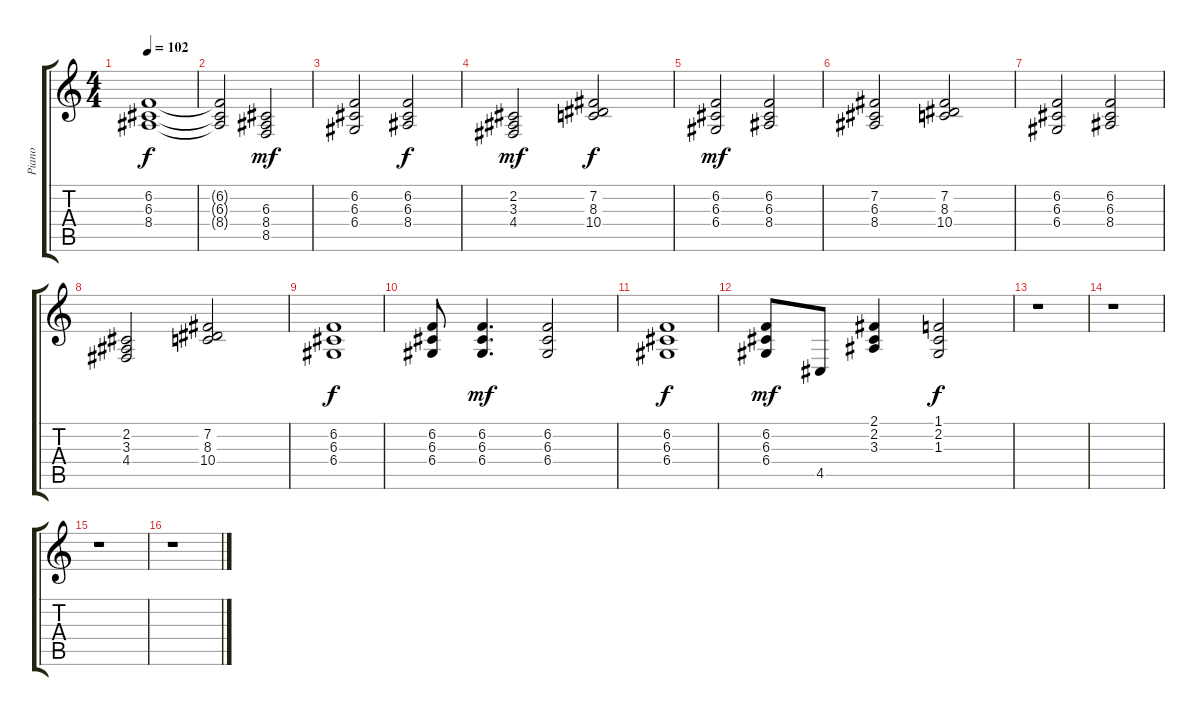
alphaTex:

\track ("Piano" "Piano") {instrument electricpiano1}
\staff {score tabs}
\tuning (E4 B3 G3 D3 A2 E2) {hide}
\ts (4 4)
\tempo 102
\clef g2
\ks c
(6.2 6.3 8.4).1{dy f} |
(6.2{t} 6.3{t} 8.4{t}).2 (6.3 8.4 8.5).2{dy mf} |
(6.2 6.3 6.4).2 (6.2 6.3 8.4).2{dy f} |
(2.2 3.3 4.4).2{dy mf} (7.2 8.3 10.4).2{dy f} |
(6.2 6.3 6.4).2{dy mf} (6.2 6.3 8.4).2 |
(7.2 6.3 8.4).2 (7.2 8.3 10.4).2 |
(6.2 6.3 6.4).2 (6.2 6.3 8.4).2 |
(2.2 3.3 4.4).2 (7.2 8.3 10.4).2 |
(6.2 6.3 6.4).1{dy f} |
(6.2 6.3 6.4).8 (6.2 6.3 6.4).4{d dy mf} (6.2 6.3 6.4).2 |
(6.2 6.3 6.4).1{dy f} |
(6.2 6.3 6.4).8{dy mf} 4.5.8 (2.1 2.2 3.3).4 (1.1 2.2 1.3).2{dy f} |
r.1 |
r.1 |
r.1 |
r.1
